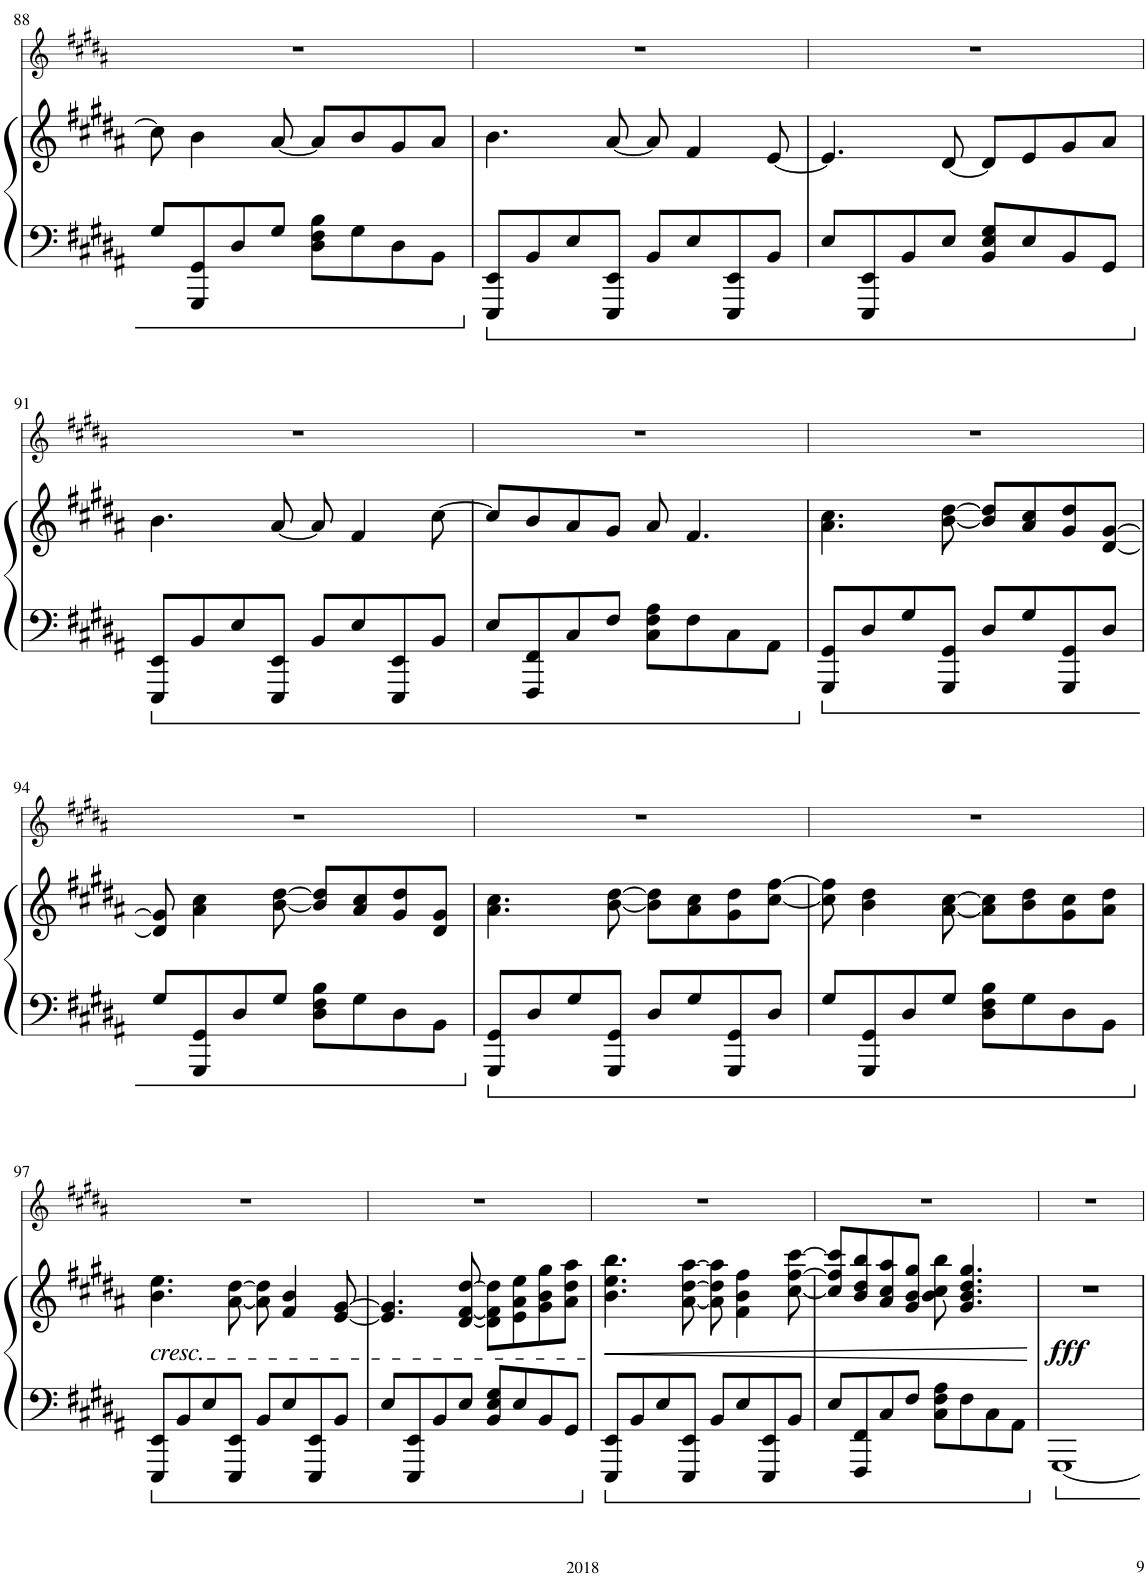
**kern	**kern	**dynam
*part1	*part1	*part1
*staff2	*staff1	*staff1/2
*I"Ossia	*	*
!!LO:PB:g=z
*clefF4	*clefG2	*
*k[f#c#g#d#a#]	*k[f#c#g#d#a#]	*
*M4/4	*M4/4	*
=88	=88	=88
8G#/L	8cc#\]	.
8GGG#/ 8GG#/	4b\	.
8D#/	.	.
8G#/J	[8a#/	.
8D#\ 8F#\ 8B\L	8a#/L]	.
8G#\	8b/	.
8D#\	8g#/	.
8BB\J	8a#/J	.
=89	=89	=89
8EEE/ 8EE/L	4.b\	.
8BB/	.	.
8E/	.	.
8EEE/ 8EE/J	[8a#/	.
8BB/L	8a#/]	.
8E/	4f#/	.
8EEE/ 8EE/	.	.
8BB/J	[8e/	.
=90	=90	=90
8E/L	4.e/]	.
8EEE/ 8EE/	.	.
8BB/	.	.
8E/J	[8d#/	.
8BB/ 8E/ 8G#/L	8d#/L]	.
8E/	8e/	.
8BB/	8g#/	.
8GG#/J	8a#/J	.
!!LO:LB:g=z
=91	=91	=91
8EEE/ 8EE/L	4.b\	.
8BB/	.	.
8E/	.	.
8EEE/ 8EE/J	[8a#/	.
8BB/L	8a#/]	.
8E/	4f#/	.
8EEE/ 8EE/	.	.
8BB/J	[8cc#\	.
=92	=92	=92
8E/L	8cc#/L]	.
8FFF#/ 8FF#/	8b/	.
8C#/	8a#/	.
8F#/J	8g#/J	.
8C#\ 8F#\ 8A#\L	8a#/	.
8F#\	4.f#/	.
8C#\	.	.
8AA#\J	.	.
=93	=93	=93
8GGG#/ 8GG#/L	4.a#\ 4.cc#\	.
8D#/	.	.
8G#/	.	.
8GGG#/ 8GG#/J	[8b\ [8dd#\	.
8D#/L	8b/] 8dd#/]L	.
8G#/	8a#/ 8cc#/	.
8GGG#/ 8GG#/	8g#/ 8dd#/	.
8D#/J	[8d#/ [8g#/J	.
!!LO:LB:g=z
=94	=94	=94
8G#/L	8d#/] 8g#/]	.
8GGG#/ 8GG#/	4a#\ 4cc#\	.
8D#/	.	.
8G#/J	[8b\ [8dd#\	.
8D#\ 8F#\ 8B\L	8b/] 8dd#/]L	.
8G#\	8a#/ 8cc#/	.
8D#\	8g#/ 8dd#/	.
8BB\J	8d#/ 8g#/J	.
=95	=95	=95
8GGG#/ 8GG#/L	4.a#\ 4.cc#\	.
8D#/	.	.
8G#/	.	.
8GGG#/ 8GG#/J	[8b\ [8dd#\	.
8D#/L	8b\] 8dd#\]L	.
8G#/	8a#\ 8cc#\	.
8GGG#/ 8GG#/	8g#\ 8dd#\	.
8D#/J	[8cc#\ [8ff#\J	.
=96	=96	=96
8G#/L	8cc#\] 8ff#\]	.
8GGG#/ 8GG#/	4b\ 4dd#\	.
8D#/	.	.
8G#/J	[8a#\ [8cc#\	.
8D#\ 8F#\ 8B\L	8a#\] 8cc#\]L	.
8G#\	8b\ 8dd#\	.
8D#\	8g#\ 8cc#\	.
8BB\J	8a#\ 8dd#\J	.
!!LO:LB:g=z
=97	=97	=97
!	!LO:TX:b:i:t=cresc.	!
8EEE/ 8EE/L	4.b\ 4.ee\	.
8BB/	.	.
8E/	.	.
8EEE/ 8EE/J	[8a#\ [8dd#\	.
8BB/L	8a#\] 8dd#\]	.
8E/	4f#/ 4b/	.
8EEE/ 8EE/	.	.
8BB/J	[8e/ [8g#/	.
=98	=98	=98
8E/L	4.e/] 4.g#/]	.
8EEE/ 8EE/	.	.
8BB/	.	.
8E/J	[8d#/ [8f#/ [8dd#/	.
8BB/ 8E/ 8G#/L	8d#\] 8f#\] 8dd#\]L	.
8E/	8e\ 8a#\ 8ee\	.
8BB/	8g#\ 8b\ 8gg#\	.
8GG#/J	8a#\ 8dd#\ 8aa#\J	.
=99	=99	=99
8EEE/ 8EE/L	4.b\ 4.ee\ 4.bb\	.
8BB/	.	.
8E/	.	.
8EEE/ 8EE/J	[8a#\ [8dd#\ [8aa#\	.
8BB/L	8a#\] 8dd#\] 8aa#\]	.
8E/	4f#\ 4b\ 4ff#\	.
8EEE/ 8EE/	.	.
8BB/J	[8cc#\ [8ff#\ [8ccc#\	.
=100	=100	=100
8E/L	8cc#/] 8ff#/] 8ccc#/]L	.
8FFF#/ 8FF#/	8b/ 8dd#/ 8bb/	.
8C#/	8a#/ 8cc#/ 8aa#/	.
8F#/J	8g#/ 8b/ 8gg#/J	.
8C#\ 8F#\ 8A#\L	8b\ 8cc#\ 8bb\	.
8F#\	4.g#/ 4.b/ 4.dd#/ 4.gg#/	.
8C#\	.	.
8AA#\J	.	.
=101	=101	=101
!	!	!LO:DY:b
[1GGG#	1r	fff
=	=	=
*-	*-	*-
